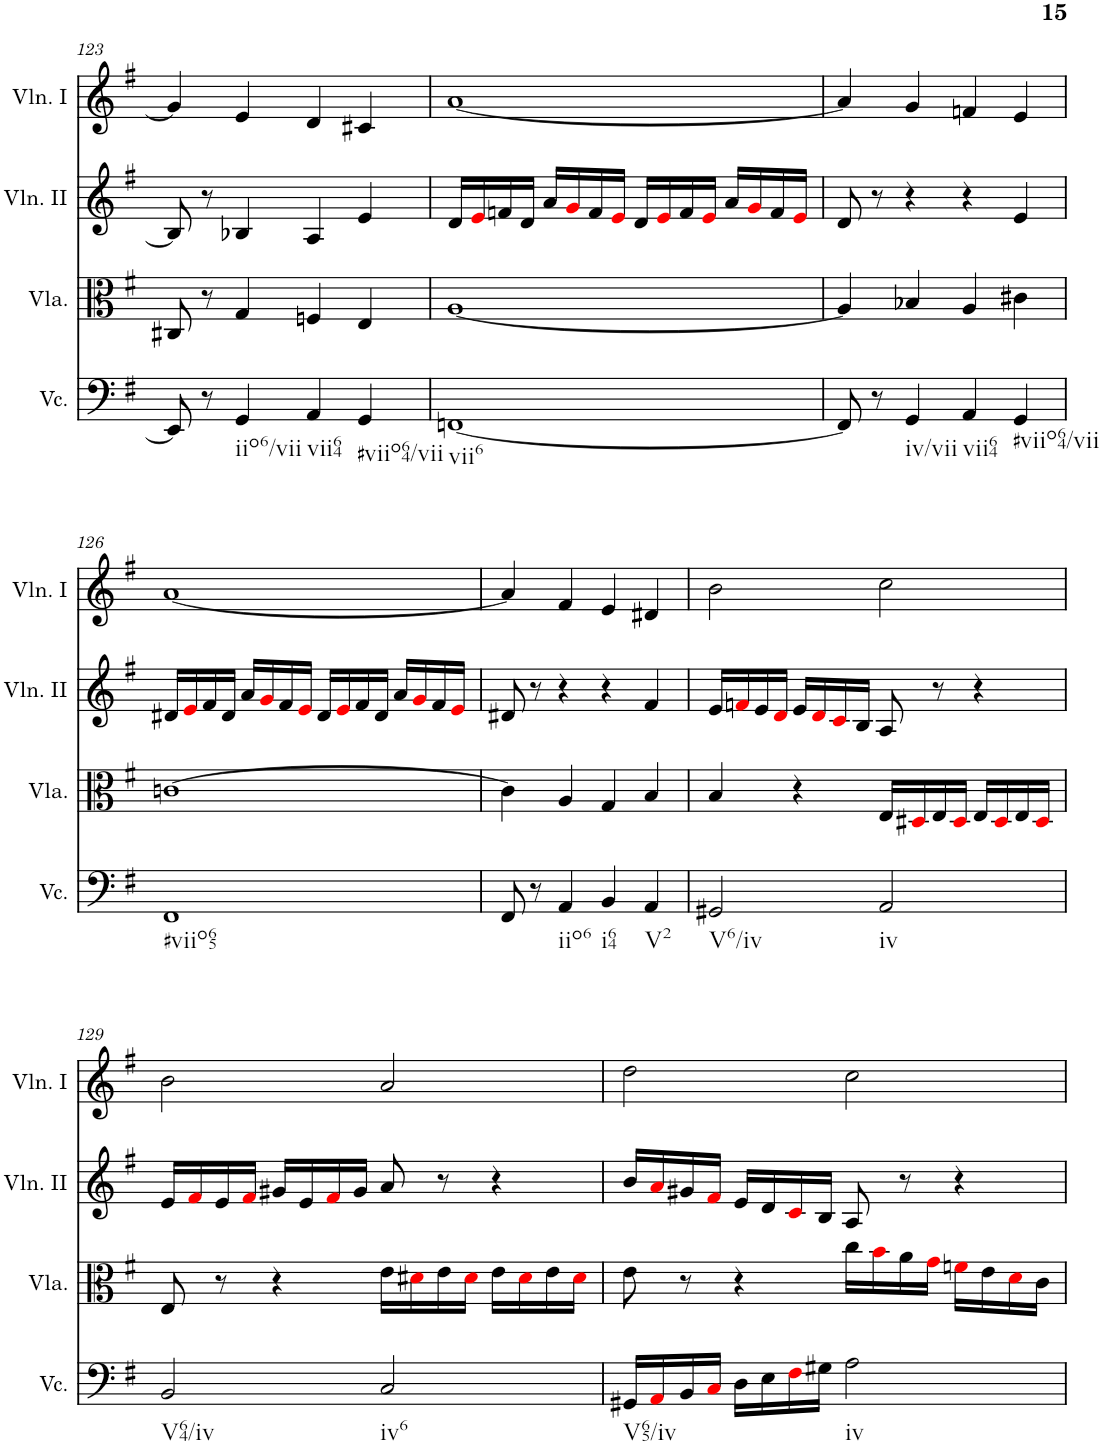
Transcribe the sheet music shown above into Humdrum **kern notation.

**kern	**kern	**kern	**kern
*part4	*part3	*part2	*part1
*staff4	*staff3	*staff2	*staff1
*I"Violoncello	*I"Viola	*I"Violino II	*I"Violino I
*I'Vc.	*I'Vla.	*I'Vln. II	*I'Vln. I
!!LO:PB:g=z
*clefF4	*clefC3	*clefG2	*clefG2
*k[f#]	*k[f#]	*k[f#]	*k[f#]
*M4/4	*M4/4	*M4/4	*M4/4
=123	=123	=123	=123
8EE/]	8C#X/	8B-/]	4g/]
8r	8r	8r	.
!LO:TX:b:t=iio6/vii	!	!	!
4GG/	4G/	4B-X/	4e/
!LO:TX:b:t=vii64	!	!	!
4AA/	4Fn/	4A/	4d/
!LO:TX:b:t=#viio64/vii	!	!	!
4GG/	4E/	4e/	4c#X/
=124	=124	=124	=124
!LO:TX:b:t=vii6	!	!	!
[1FFn	[1A	16d/LL	[1a
.	.	16ei/	.
.	.	16fn/	.
.	.	16d/JJ	.
.	.	16a/LL	.
.	.	16gi/	.
.	.	16f/	.
.	.	16ei/JJ	.
.	.	16d/LL	.
.	.	16ei/	.
.	.	16f/	.
.	.	16ei/JJ	.
.	.	16a/LL	.
.	.	16gi/	.
.	.	16f/	.
.	.	16ei/JJ	.
=125	=125	=125	=125
8FF/]	4A/]	8d/	4a/]
8r	.	8r	.
!LO:TX:b:t=iv/vii	!	!	!
4GG/	4B-X/	4r	4g/
!LO:TX:b:t=vii64	!	!	!
4AA/	4A/	4r	4fn/
!LO:TX:b:t=#viio64/vii	!	!	!
4GG/	4c#X\	4e/	4e/
!!LO:LB:g=z
=126	=126	=126	=126
!LO:TX:b:t=#viio65	!	!	!
1FF#	[1cn	16d#X/LL	[1a
.	.	16ei/	.
.	.	16f#/	.
.	.	16d#/JJ	.
.	.	16a/LL	.
.	.	16gi/	.
.	.	16f#/	.
.	.	16ei/JJ	.
.	.	16d#/LL	.
.	.	16ei/	.
.	.	16f#/	.
.	.	16d#/JJ	.
.	.	16a/LL	.
.	.	16gi/	.
.	.	16f#/	.
.	.	16ei/JJ	.
=127	=127	=127	=127
8FF#/	4c\]	8d#X/	4a/]
8r	.	8r	.
!LO:TX:b:t=iio6	!	!	!
4AA/	4A/	4r	4f#/
!LO:TX:b:t=i64	!	!	!
4BB/	4G/	4r	4e/
!LO:TX:b:t=V2	!	!	!
4AA/	4B/	4f#/	4d#X/
=128	=128	=128	=128
!LO:TX:b:t=V6/iv	!	!	!
2GG#X/	4B/	16e/LL	2b\
.	.	16fni/	.
.	.	16e/	.
.	.	16di/JJ	.
.	4r	16e/LL	.
.	.	16di/	.
.	.	16ci/	.
.	.	16B/JJ	.
!LO:TX:b:t=iv	!	!	!
2AA/	16E/LL	8A/	2cc\
.	16D#Xi/	.	.
.	16E/	8r	.
.	16D#i/JJ	.	.
.	16E/LL	4r	.
.	16D#i/	.	.
.	16E/	.	.
.	16D#i/JJ	.	.
!!LO:LB:g=z
=129	=129	=129	=129
!LO:TX:b:t=V64/iv	!	!	!
2BB/	8E/	16e/LL	2b\
.	.	16f#i/	.
.	8r	16e/	.
.	.	16f#i/JJ	.
.	4r	16g#X/LL	.
.	.	16e/	.
.	.	16f#i/	.
.	.	16g#/JJ	.
!LO:TX:b:t=iv6	!	!	!
2C/	16e\LL	8a/	2a/
.	16d#Xi\	.	.
.	16e\	8r	.
.	16d#i\JJ	.	.
.	16e\LL	4r	.
.	16d#i\	.	.
.	16e\	.	.
.	16d#i\JJ	.	.
=130	=130	=130	=130
!LO:TX:b:t=V65/iv	!	!	!
16GG#X/LL	8e\	16b/LL	2dd\
16AAi/	.	16ai/	.
16BB/	8r	16g#X/	.
16Ci/JJ	.	16f#i/JJ	.
16D\LL	4r	16e/LL	.
16E\	.	16d/	.
16F#i\	.	16ci/	.
16G#X\JJ	.	16B/JJ	.
!LO:TX:b:t=iv	!	!	!
2A\	16cc\LL	8A/	2cc\
.	16bi\	.	.
.	16a\	8r	.
.	16gi\JJ	.	.
.	16fni\LL	4r	.
.	16e\	.	.
.	16di\	.	.
.	16c\JJ	.	.
=	=	=	=
*-	*-	*-	*-
